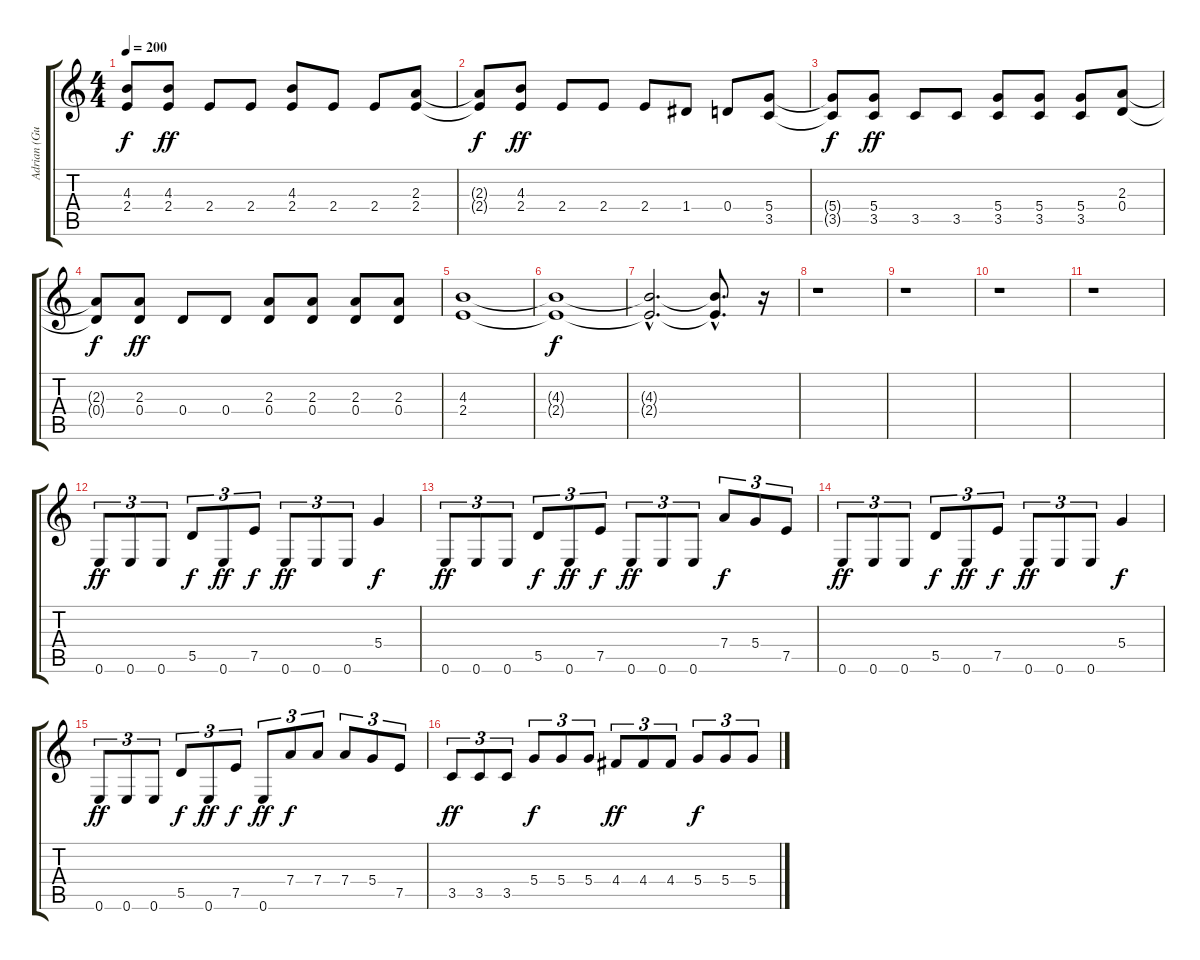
\track ("Adrian (Guitar 2)" "Adrian (Gu") {instrument distortionguitar}
\staff {score tabs}
\tuning (E4 B3 G3 D3 A2 E2) {hide}
\ts (4 4)
\tempo 200
\clef g2
\ks c
(4.3{t} 2.4{t}).8{dy f} (4.3 2.4).8{dy ff} 2.4.8 2.4.8 (4.3 2.4).8 2.4.8 2.4.8 (2.3 2.4).8 |
(2.3{t} 2.4{t}).8{dy f} (4.3 2.4).8{dy ff} 2.4.8 2.4.8 2.4.8 1.4.8 0.4.8 (5.4 3.5).8 |
(5.4{t} 3.5{t}).8{dy f} (5.4 3.5).8{dy ff} 3.5.8 3.5.8 (5.4 3.5).8 (5.4 3.5).8 (5.4 3.5).8 (2.3 0.4).8 |
(2.3{t} 0.4{t}).8{dy f} (2.3 0.4).8{dy ff} 0.4.8 0.4.8 (2.3 0.4).8 (2.3 0.4).8 (2.3 0.4).8 (2.3 0.4).8 |
(4.3 2.4).1 |
(4.3{t} 2.4{t}).1{dy f} |
(4.3{hac t} 2.4{hac t}).2{d} (4.3{hac t} 2.4{hac t}).8{d} r.16 |
r.1 |
r.1 |
r.1 |
r.1 |
0.6.8{tu (3 2) dy ff} 0.6.8{tu (3 2)} 0.6.8{tu (3 2)} 5.5.8{tu (3 2) dy f} 0.6.8{tu (3 2) dy ff} 7.5.8{tu (3 2) dy f} 0.6.8{tu (3 2) dy ff} 0.6.8{tu (3 2)} 0.6.8{tu (3 2)} 5.4.4{dy f} |
0.6.8{tu (3 2) dy ff} 0.6.8{tu (3 2)} 0.6.8{tu (3 2)} 5.5.8{tu (3 2) dy f} 0.6.8{tu (3 2) dy ff} 7.5.8{tu (3 2) dy f} 0.6.8{tu (3 2) dy ff} 0.6.8{tu (3 2)} 0.6.8{tu (3 2)} 7.4.8{tu (3 2) dy f} 5.4.8{tu (3 2)} 7.5.8{tu (3 2)} |
0.6.8{tu (3 2) dy ff} 0.6.8{tu (3 2)} 0.6.8{tu (3 2)} 5.5.8{tu (3 2) dy f} 0.6.8{tu (3 2) dy ff} 7.5.8{tu (3 2) dy f} 0.6.8{tu (3 2) dy ff} 0.6.8{tu (3 2)} 0.6.8{tu (3 2)} 5.4.4{dy f} |
0.6.8{tu (3 2) dy ff} 0.6.8{tu (3 2)} 0.6.8{tu (3 2)} 5.5.8{tu (3 2) dy f} 0.6.8{tu (3 2) dy ff} 7.5.8{tu (3 2) dy f} 0.6.8{tu (3 2) dy ff} 7.4.8{tu (3 2) dy f} 7.4.8{tu (3 2)} 7.4.8{tu (3 2)} 5.4.8{tu (3 2)} 7.5.8{tu (3 2)} |
3.5.8{tu (3 2) dy ff} 3.5.8{tu (3 2)} 3.5.8{tu (3 2)} 5.4.8{tu (3 2) dy f} 5.4.8{tu (3 2)} 5.4.8{tu (3 2)} 4.4.8{tu (3 2) dy ff} 4.4.8{tu (3 2)} 4.4.8{tu (3 2)} 5.4.8{tu (3 2) dy f} 5.4.8{tu (3 2)} 5.4.8{tu (3 2)}
